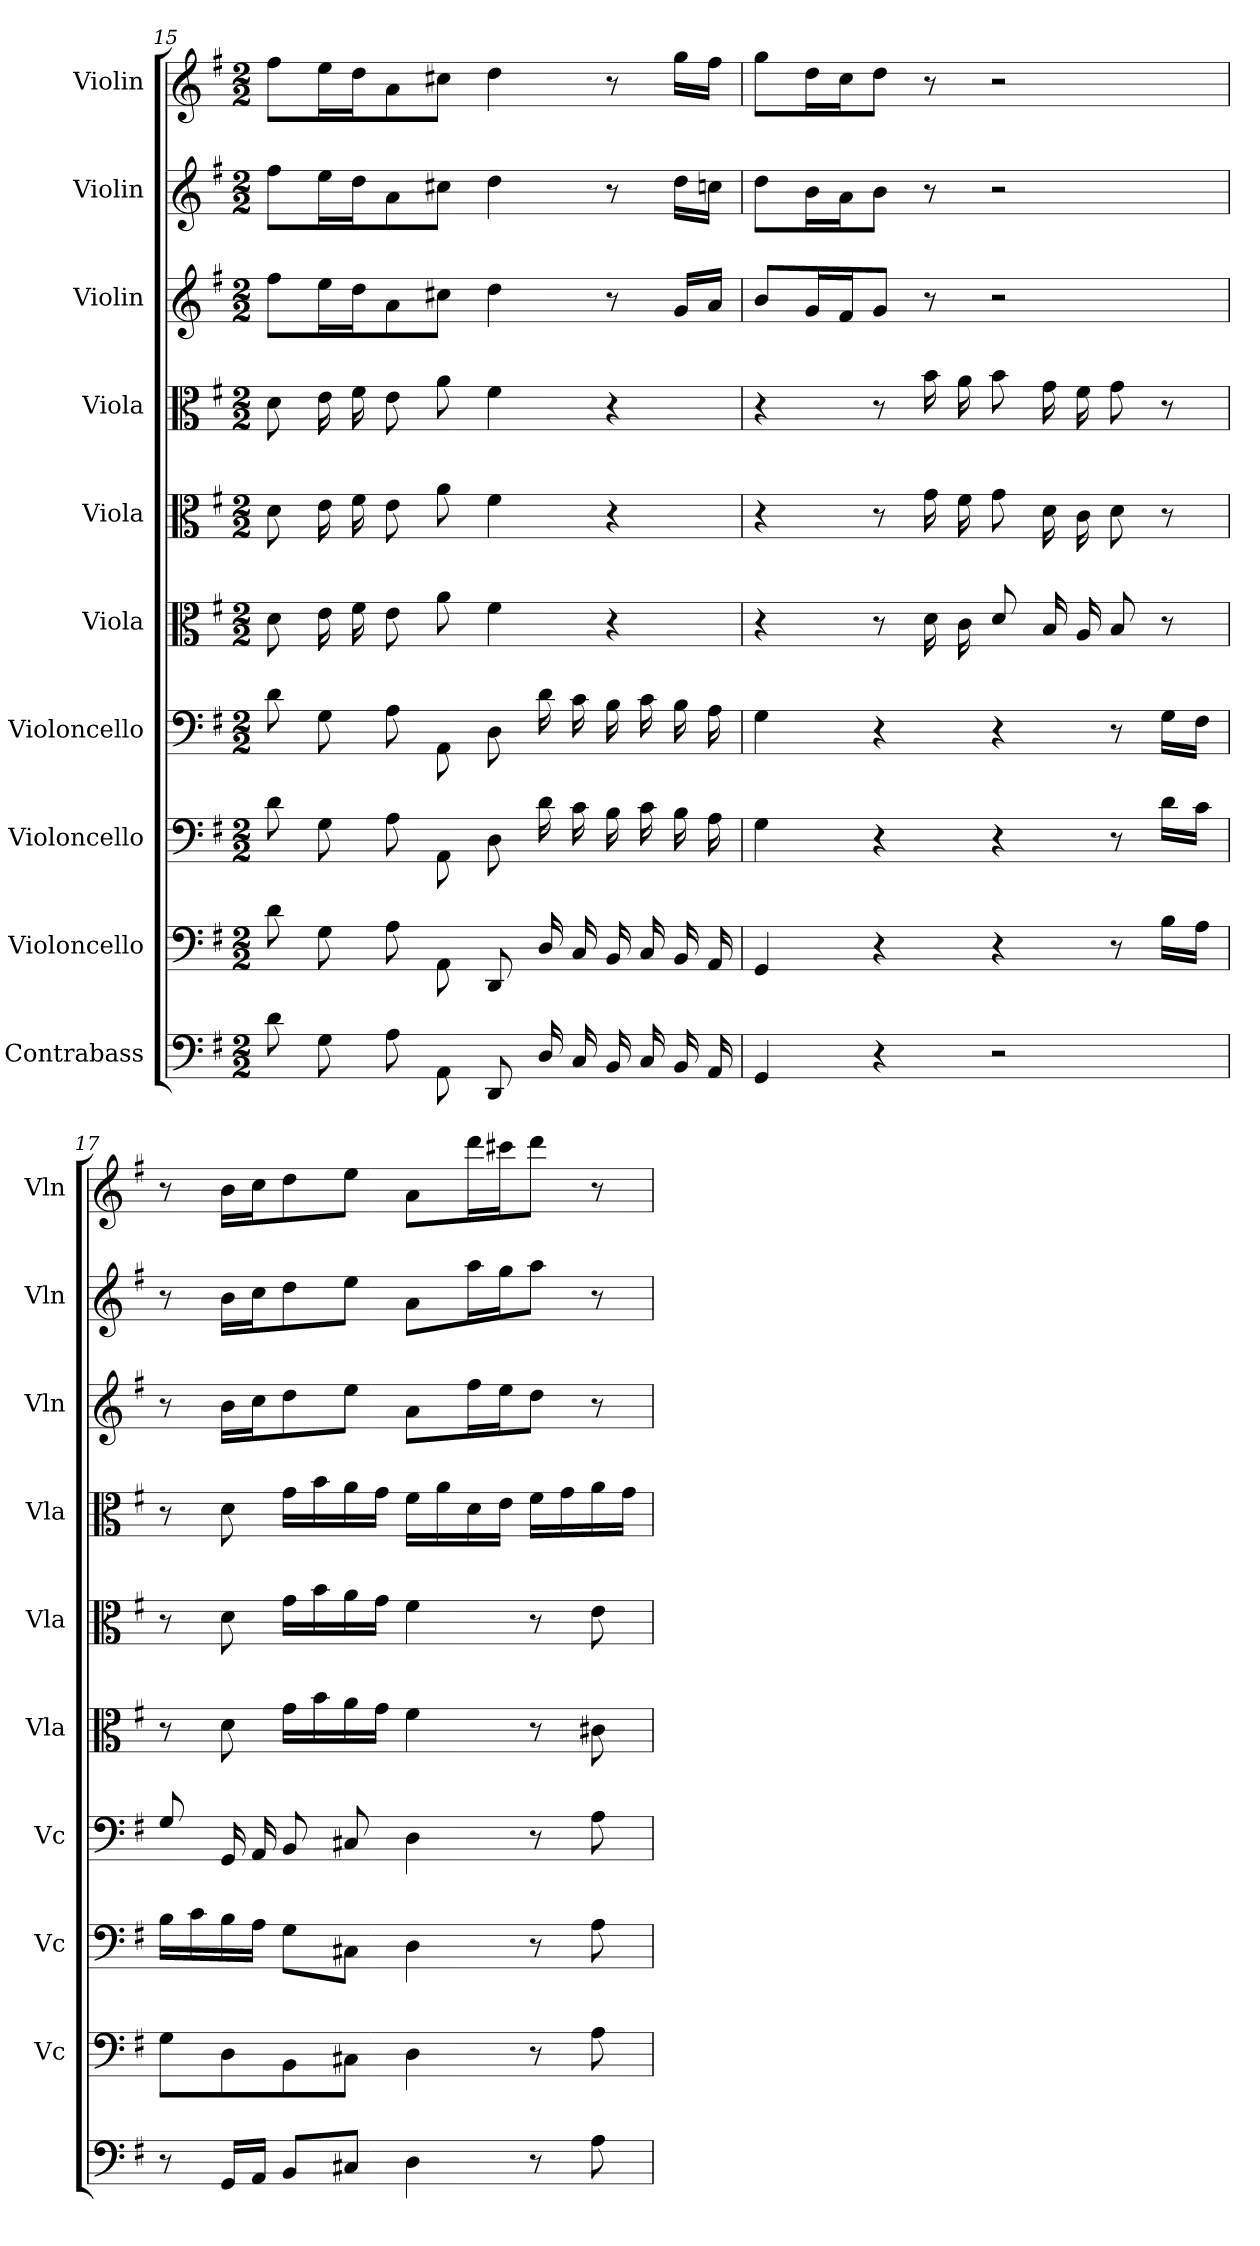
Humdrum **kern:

**kern	**kern	**kern	**kern	**kern	**kern	**kern	**kern	**kern	**kern
*part10	*part9	*part8	*part7	*part6	*part5	*part4	*part3	*part2	*part1
*staff10	*staff9	*staff8	*staff7	*staff6	*staff5	*staff4	*staff3	*staff2	*staff1
*I"Contrabass	*I"Violoncello	*I"Violoncello	*I"Violoncello	*I"Viola	*I"Viola	*I"Viola	*I"Violin	*I"Violin	*I"Violin
*	*I'Vc	*I'Vc	*I'Vc	*I'Vla	*I'Vla	*I'Vla	*I'Vln	*I'Vln	*I'Vln
*clefF4	*clefF4	*clefF4	*clefF4	*clefC3	*clefC3	*clefC3	*clefG2	*clefG2	*clefG2
*k[f#]	*k[f#]	*k[f#]	*k[f#]	*k[f#]	*k[f#]	*k[f#]	*k[f#]	*k[f#]	*k[f#]
*G:	*G:	*G:	*G:	*G:	*G:	*G:	*G:	*G:	*G:
*M2/2	*M2/2	*M2/2	*M2/2	*M2/2	*M2/2	*M2/2	*M2/2	*M2/2	*M2/2
=15	=15	=15	=15	=15	=15	=15	=15	=15	=15
8d\	8d\	8d\	8d\	8d\	8d\	8d\	8ff#\L	8ff#\L	8ff#\L
8G\	8G\	8G\	8G\	16e\	16e\	16e\	16ee\L	16ee\L	16ee\L
.	.	.	.	16f#\	16f#\	16f#\	16dd\J	16dd\J	16dd\J
8A\	8A\	8A\	8A\	8e\	8e\	8e\	8a\	8a\	8a\
8AA\	8AA\	8AA\	8AA\	8a\	8a\	8a\	8cc#X\J	8cc#X\J	8cc#X\J
8DD/	8DD/	8D\	8D\	4f#\	4f#\	4f#\	4dd\	4dd\	4dd\
16D/	16D/	16d\	16d\	.	.	.	.	.	.
16C/	16C/	16c\	16c\	.	.	.	.	.	.
16BB/	16BB/	16B\	16B\	4r	4r	4r	8r	8r	8r
16C/	16C/	16c\	16c\	.	.	.	.	.	.
16BB/	16BB/	16B\	16B\	.	.	.	16g/LL	16dd\LL	16gg\LL
16AA/	16AA/	16A\	16A\	.	.	.	16a/JJ	16ccn\JJ	16ff#\JJ
=16	=16	=16	=16	=16	=16	=16	=16	=16	=16
4GG/	4GG/	4G\	4G\	4r	4r	4r	8b/L	8dd\L	8gg\L
.	.	.	.	.	.	.	16g/L	16b\L	16dd\L
.	.	.	.	.	.	.	16f#/J	16a\J	16cc\J
4r	4r	4r	4r	8r	8r	8r	8g/J	8b\J	8dd\J
.	.	.	.	16d\	16g\	16b\	8r	8r	8r
.	.	.	.	16c\	16f#\	16a\	.	.	.
2r	4r	4r	4r	8d/	8g\	8b\	2r	2r	2r
.	.	.	.	16B/	16d\	16g\	.	.	.
.	.	.	.	16A/	16c\	16f#\	.	.	.
.	8r	8r	8r	8B/	8d\	8g\	.	.	.
.	16B\LL	16d\LL	16G\LL	8r	8r	8r	.	.	.
.	16A\JJ	16c\JJ	16F#\JJ	.	.	.	.	.	.
=17	=17	=17	=17	=17	=17	=17	=17	=17	=17
8r	8G\L	16B\LL	8G/	8r	8r	8r	8r	8r	8r
.	.	16c\	.	.	.	.	.	.	.
16GG/LL	8D\	16B\	16GG/	8d\	8d\	8d\	16b\LL	16b\LL	16b\LL
16AA/JJ	.	16A\JJ	16AA/	.	.	.	16cc\J	16cc\J	16cc\J
8BB/L	8BB\	8G\L	8BB/	16g\LL	16g\LL	16g\LL	8dd\	8dd\	8dd\
.	.	.	.	16b\	16b\	16b\	.	.	.
8C#X/J	8C#X\J	8C#X\J	8C#X/	16a\	16a\	16a\	8ee\J	8ee\J	8ee\J
.	.	.	.	16g\JJ	16g\JJ	16g\JJ	.	.	.
4D\	4D\	4D\	4D\	4f#\	4f#\	16f#\LL	8a\L	8a\L	8a\L
.	.	.	.	.	.	16a\	.	.	.
.	.	.	.	.	.	16d\	16ff#\L	16aa\L	16ddd\L
.	.	.	.	.	.	16e\JJ	16ee\J	16gg\J	16ccc#X\J
8r	8r	8r	8r	8r	8r	16f#\LL	8dd\J	8aa\J	8ddd\J
.	.	.	.	.	.	16g\	.	.	.
8A\	8A\	8A\	8A\	8c#X\	8e\	16a\	8r	8r	8r
.	.	.	.	.	.	16g\JJ	.	.	.
=	=	=	=	=	=	=	=	=	=
*-	*-	*-	*-	*-	*-	*-	*-	*-	*-
